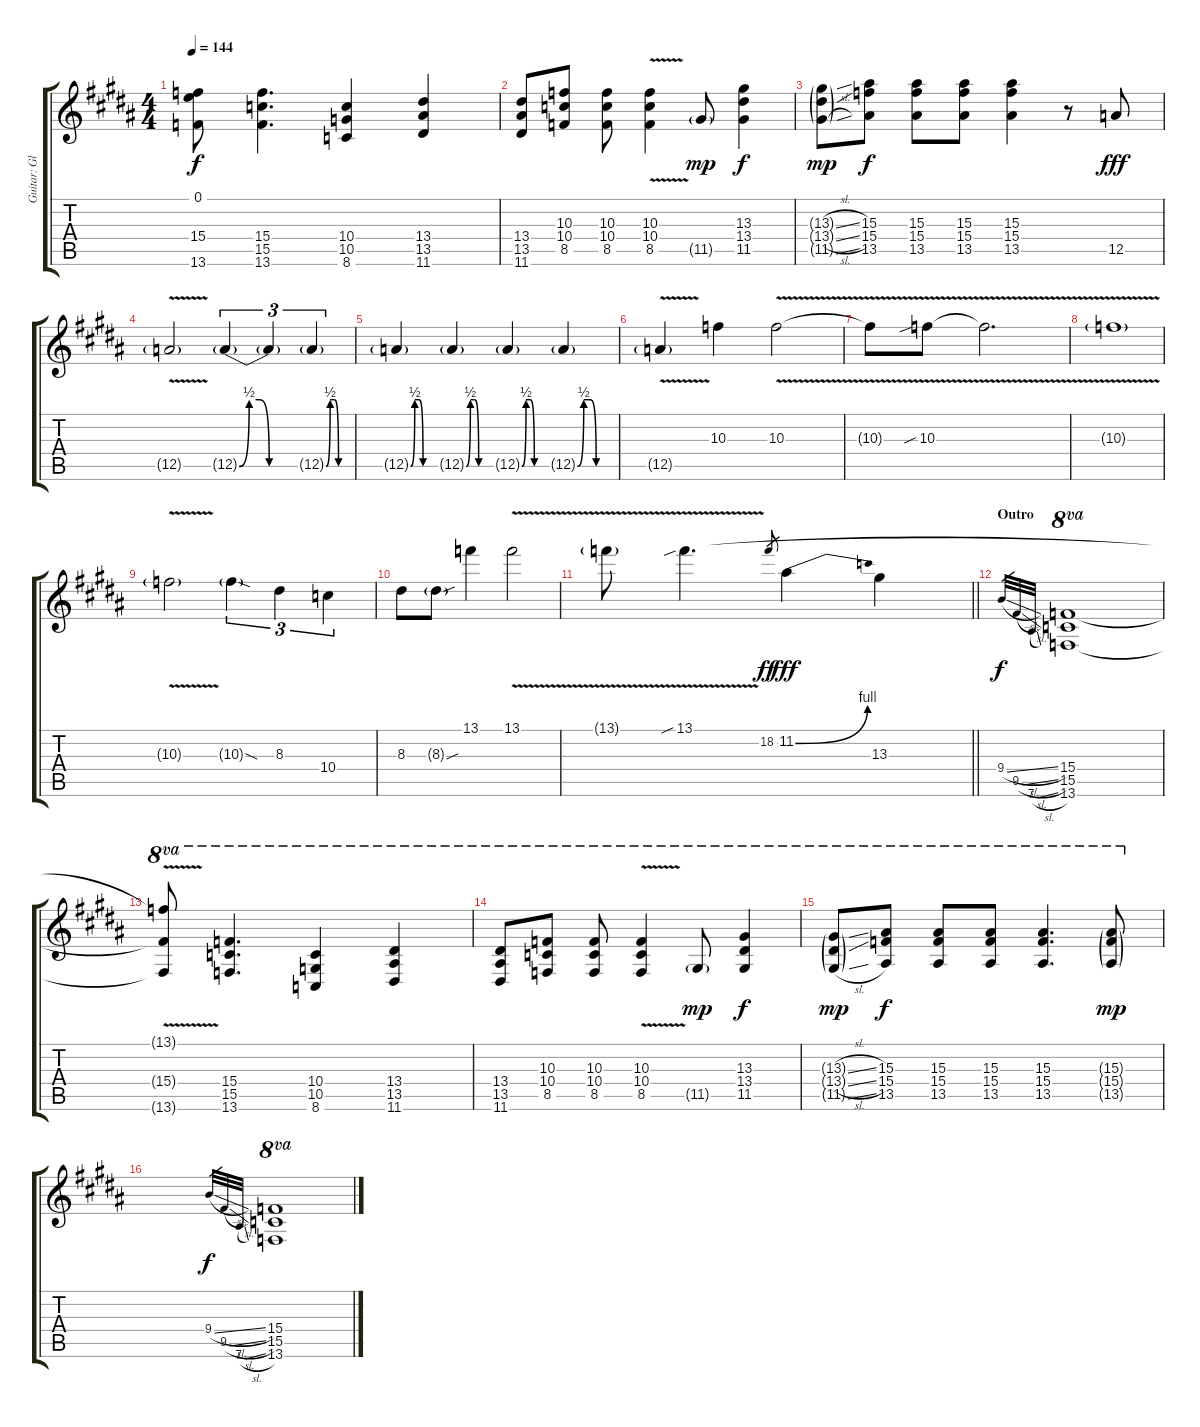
\track ("Guitar: Glenn" "Guitar: Gl") {instrument overdrivenguitar}
\staff {score tabs}
\tuning (E4 B3 G3 D3 A2 E2) {hide}
\ts (4 4)
\tempo 144
\clef g2
\ks b
(0.1 15.4{t} 13.6{t}).8{dy f} (15.4 15.5 13.6).4{d} (10.4 10.5 8.6).4 (13.4 13.5 11.6).4 |
(13.4 13.5 11.6).8 (10.3 10.4 8.5).8 (10.3 10.4 8.5).8 (10.3{v} 10.4{v} 8.5{v}).4 11.5{g}.8{dy mp} (13.3 13.4 11.5).4{dy f} |
(13.3{sl g} 13.4{sl g} 11.5{sl g}).8{dy mp} (15.3 15.4 13.5).8{dy f} (15.3 15.4 13.5).8 (15.3 15.4 13.5).8 (15.3 15.4 13.5).4 r.8{instrument overdrivenguitar} 12.5.8{dy fff} |
12.5{v g}.2 12.5{be (custom 0 0 10 2 20 2 30 0 60 0) g}.4{tu (3 2)} 12.5{t}.4{tu (3 2)} 12.5{be (custom 0 0 10 2 20 2 30 0 60 0) g}.4{tu (3 2)} |
12.5{be (custom 0 0 10 2 20 2 30 0 60 0) g}.4 12.5{be (custom 0 0 10 2 20 2 30 0 60 0) g}.4 12.5{be (custom 0 0 10 2 20 2 30 0 60 0) g}.4 12.5{be (custom 0 0 10 2 20 2 30 0 60 0) g}.4 |
12.5{v g}.4 10.3.4 10.3{v}.2 |
10.3{t}.8 10.3{v sib}.8 10.3{t}.2{d} |
10.3{v g}.1 |
10.3{v g}.2 10.3{sod g}.4{tu (3 2)} 8.3.4{tu (3 2)} 10.4.4{tu (3 2)} |
8.3.8 8.3{sou g}.8 13.1.4 13.1{v}.2 |
\barLineRight lightlight
13.1{v g}.8 13.1{v sib}.4{d} 18.2.8{gr dy ff} 11.2{be (bend 0 0 60 4)}.4{dy fff} 13.3.4 |
\section ("" "Outro")
9.4{sl}.32{gr dy f} 9.5{sl}.32{gr} 7.6{sl}.32{gr} (15.4 15.5 13.6).1{ot 8va} |
(13.1{t} 15.4{t} 13.6{t}).8{ot 8va} (15.4 15.5 13.6).4{d ot 8va} (10.4 10.5 8.6).4{ot 8va} (13.4 13.5 11.6).4{ot 8va} |
(13.4 13.5 11.6).8{ot 8va} (10.3 10.4 8.5).8{ot 8va} (10.3 10.4 8.5).8{ot 8va} (10.3{v} 10.4{v} 8.5{v}).4{ot 8va} 11.5{g}.8{ot 8va dy mp} (13.3 13.4 11.5).4{ot 8va dy f} |
(13.3{sl g} 13.4{sl g} 11.5{sl g}).8{ot 8va dy mp} (15.3 15.4 13.5).8{ot 8va dy f} (15.3 15.4 13.5).8{ot 8va} (15.3 15.4 13.5).8{ot 8va} (15.3 15.4 13.5).4{d ot 8va} (15.3{g} 15.4{g} 13.5{g}).8{ot 8va dy mp} |
9.4{sl}.32{gr dy f} 9.5{sl}.32{gr} 7.6{sl}.32{gr} (15.4 15.5 13.6).1{ot 8va}
